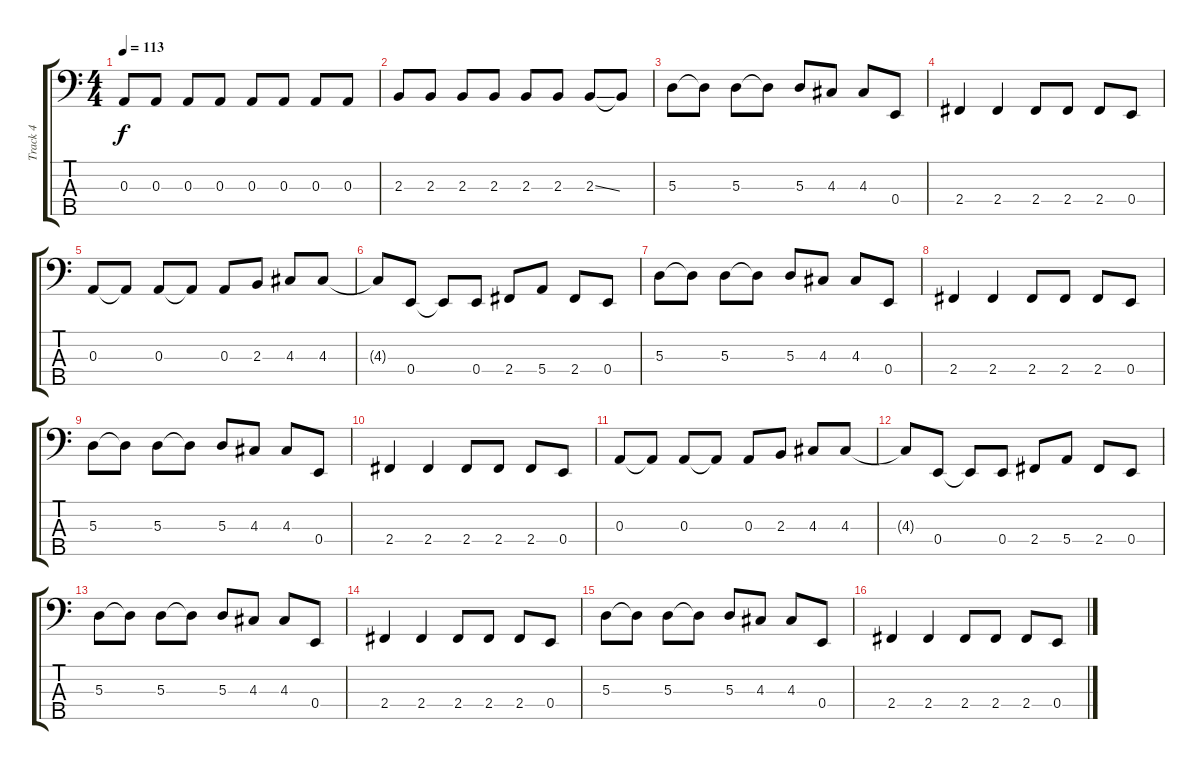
\track ("Track 4" "Track 4") {instrument electricbasspick}
\staff {score tabs}
\tuning (G2 D2 A1 E1 B0) {hide}
\ts (4 4)
\tempo 113
\clef f4
\ks c
0.3.8{dy f} 0.3.8 0.3.8 0.3.8 0.3.8 0.3.8 0.3.8 0.3.8 |
2.3.8 2.3.8 2.3.8 2.3.8 2.3.8 2.3.8 2.3{ss}.8 2.3{t}.8 |
5.3.8 5.3{t}.8 5.3.8 5.3{t}.8 5.3.8 4.3.8 4.3.8 0.4.8 |
2.4.4 2.4.4 2.4.8 2.4.8 2.4.8 0.4.8 |
0.3.8 0.3{t}.8 0.3.8 0.3{t}.8 0.3.8 2.3.8 4.3.8 4.3.8 |
4.3{t}.8 0.4.8 0.4{t}.8 0.4.8 2.4.8 5.4.8 2.4.8 0.4.8 |
5.3.8 5.3{t}.8 5.3.8 5.3{t}.8 5.3.8 4.3.8 4.3.8 0.4.8 |
2.4.4 2.4.4 2.4.8 2.4.8 2.4.8 0.4.8 |
5.3.8 5.3{t}.8 5.3.8 5.3{t}.8 5.3.8 4.3.8 4.3.8 0.4.8 |
2.4.4 2.4.4 2.4.8 2.4.8 2.4.8 0.4.8 |
0.3.8 0.3{t}.8 0.3.8 0.3{t}.8 0.3.8 2.3.8 4.3.8 4.3.8 |
4.3{t}.8 0.4.8 0.4{t}.8 0.4.8 2.4.8 5.4.8 2.4.8 0.4.8 |
5.3.8 5.3{t}.8 5.3.8 5.3{t}.8 5.3.8 4.3.8 4.3.8 0.4.8 |
2.4.4 2.4.4 2.4.8 2.4.8 2.4.8 0.4.8 |
5.3.8 5.3{t}.8 5.3.8 5.3{t}.8 5.3.8 4.3.8 4.3.8 0.4.8 |
2.4.4 2.4.4 2.4.8 2.4.8 2.4.8 0.4.8
